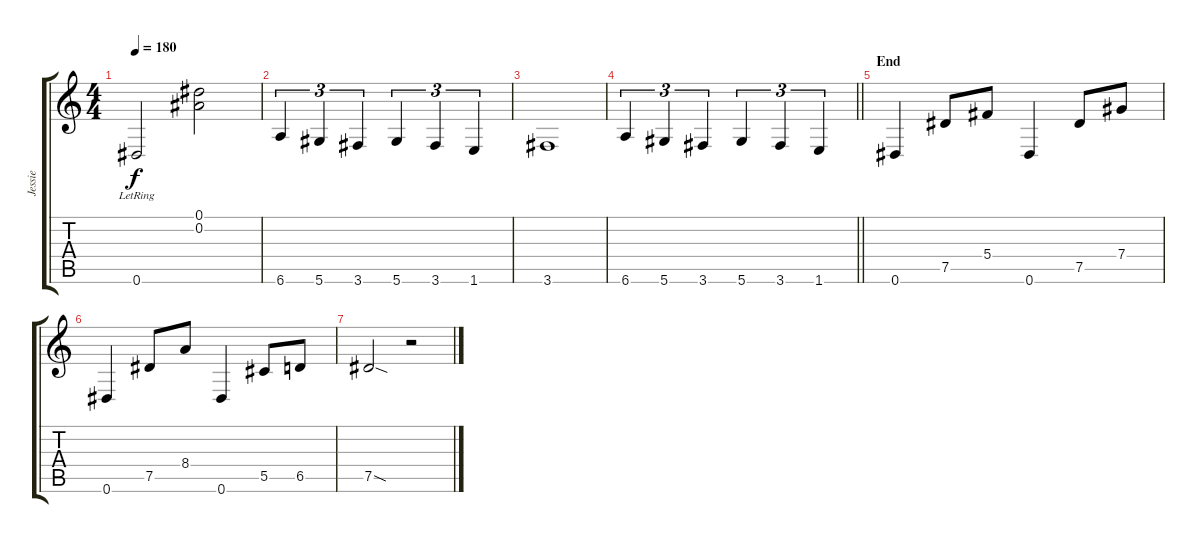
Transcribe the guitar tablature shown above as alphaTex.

\track ("Jessie" "Jessie") {instrument overdrivenguitar}
\staff {score tabs}
\tuning (Eb4 Bb3 Gb3 Db3 Ab2 Eb2) {hide}
\ts (4 4)
\tempo 180
\clef g2
\ks c
0.6{lr}.2{dy f} (0.1 0.2).2 |
6.6.4{tu (3 2)} 5.6.4{tu (3 2)} 3.6.4{tu (3 2)} 5.6.4{tu (3 2)} 3.6.4{tu (3 2)} 1.6.4{tu (3 2)} |
3.6.1 |
\barLineRight lightlight
6.6.4{tu (3 2)} 5.6.4{tu (3 2)} 3.6.4{tu (3 2)} 5.6.4{tu (3 2)} 3.6.4{tu (3 2)} 1.6.4{tu (3 2)} |
\section ("" "End")
0.6.4 7.5.8 5.4.8 0.6.4 7.5.8 7.4.8 |
0.6.4 7.5.8 8.4.8 0.6.4 5.5.8 6.5.8 |
7.5{sod}.2 r.2
